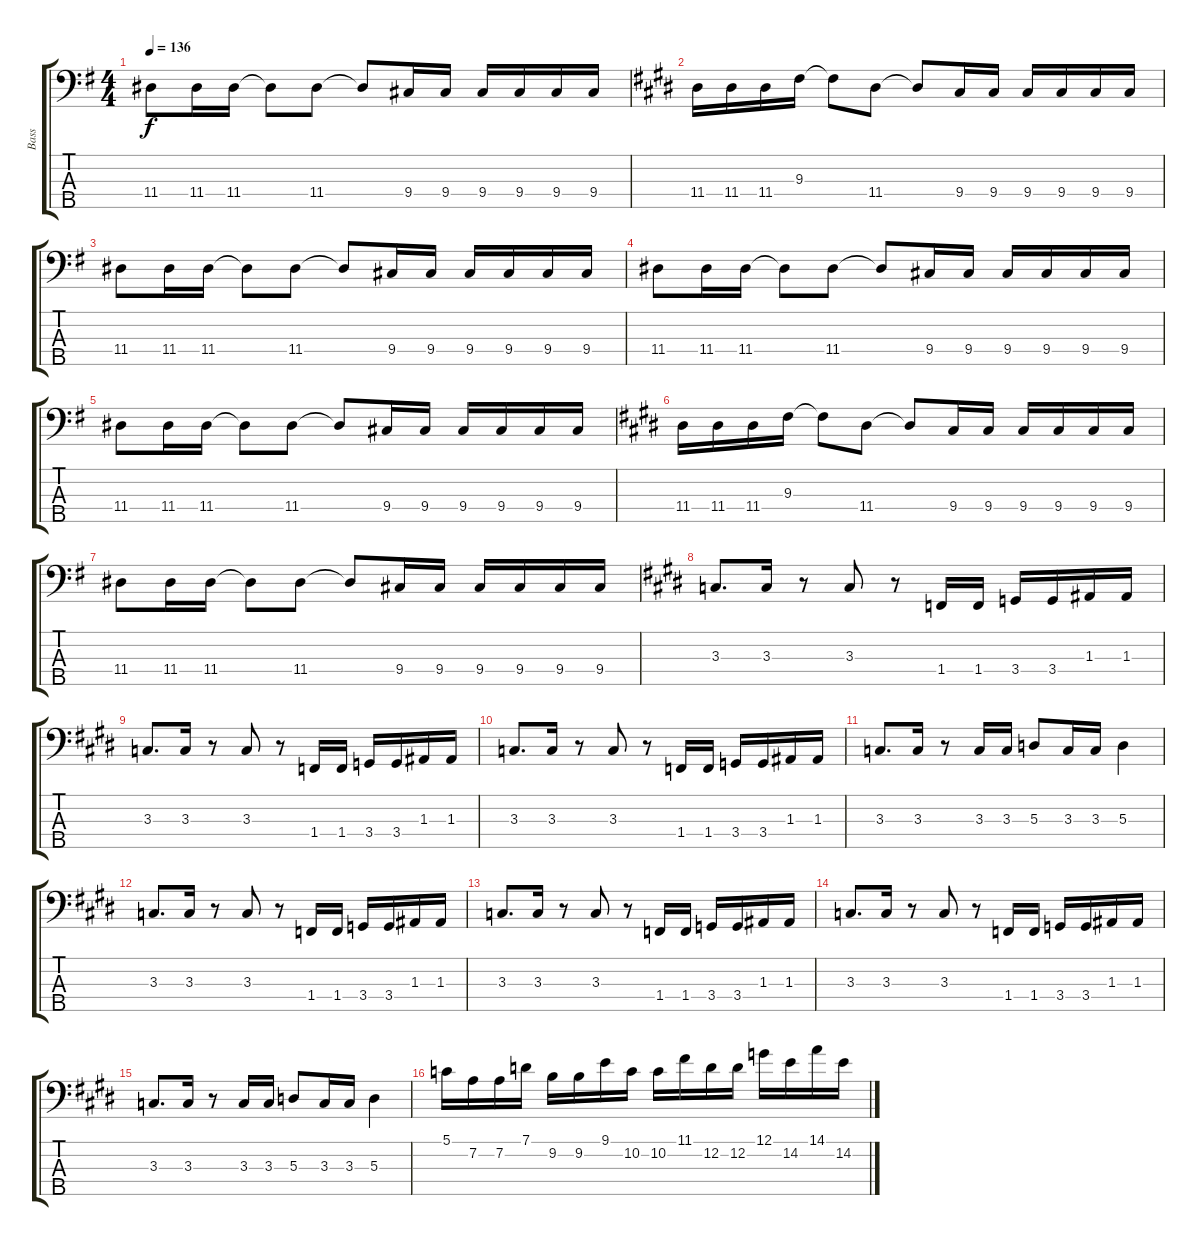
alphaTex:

\track ("Bass" "Bass") {instrument electricbassfinger}
\staff {score tabs}
\tuning (G2 D2 A1 E1 B0) {hide}
\ts (4 4)
\tempo 136
\clef f4
\ks g
11.4.8{dy f} 11.4.16 11.4.16 11.4{t}.8 11.4.8 11.4{t}.8 9.4.16 9.4.16 9.4.16 9.4.16 9.4.16 9.4.16 |
\ks e
11.4.16 11.4.16 11.4.16 9.3.16 9.3{t}.8 11.4.8 11.4{t}.8 9.4.16 9.4.16 9.4.16 9.4.16 9.4.16 9.4.16 |
\ks g
11.4.8 11.4.16 11.4.16 11.4{t}.8 11.4.8 11.4{t}.8 9.4.16 9.4.16 9.4.16 9.4.16 9.4.16 9.4.16 |
11.4.8 11.4.16 11.4.16 11.4{t}.8 11.4.8 11.4{t}.8 9.4.16 9.4.16 9.4.16 9.4.16 9.4.16 9.4.16 |
11.4.8 11.4.16 11.4.16 11.4{t}.8 11.4.8 11.4{t}.8 9.4.16 9.4.16 9.4.16 9.4.16 9.4.16 9.4.16 |
\ks e
11.4.16 11.4.16 11.4.16 9.3.16 9.3{t}.8 11.4.8 11.4{t}.8 9.4.16 9.4.16 9.4.16 9.4.16 9.4.16 9.4.16 |
\ks g
11.4.8 11.4.16 11.4.16 11.4{t}.8 11.4.8 11.4{t}.8 9.4.16 9.4.16 9.4.16 9.4.16 9.4.16 9.4.16 |
\ks e
3.3.8{d} 3.3.16 r.8 3.3.8 r.8 1.4.16 1.4.16 3.4.16 3.4.16 1.3.16 1.3.16 |
3.3.8{d} 3.3.16 r.8 3.3.8 r.8 1.4.16 1.4.16 3.4.16 3.4.16 1.3.16 1.3.16 |
3.3.8{d} 3.3.16 r.8 3.3.8 r.8 1.4.16 1.4.16 3.4.16 3.4.16 1.3.16 1.3.16 |
3.3.8{d} 3.3.16 r.8 3.3.16 3.3.16 5.3.8 3.3.16 3.3.16 5.3.4 |
3.3.8{d} 3.3.16 r.8 3.3.8 r.8 1.4.16 1.4.16 3.4.16 3.4.16 1.3.16 1.3.16 |
3.3.8{d} 3.3.16 r.8 3.3.8 r.8 1.4.16 1.4.16 3.4.16 3.4.16 1.3.16 1.3.16 |
3.3.8{d} 3.3.16 r.8 3.3.8 r.8 1.4.16 1.4.16 3.4.16 3.4.16 1.3.16 1.3.16 |
3.3.8{d} 3.3.16 r.8 3.3.16 3.3.16 5.3.8 3.3.16 3.3.16 5.3.4 |
5.1.16 7.2.16 7.2.16 7.1.16 9.2.16 9.2.16 9.1.16 10.2.16 10.2.16 11.1.16 12.2.16 12.2.16 12.1.16 14.2.16 14.1.16 14.2.16
